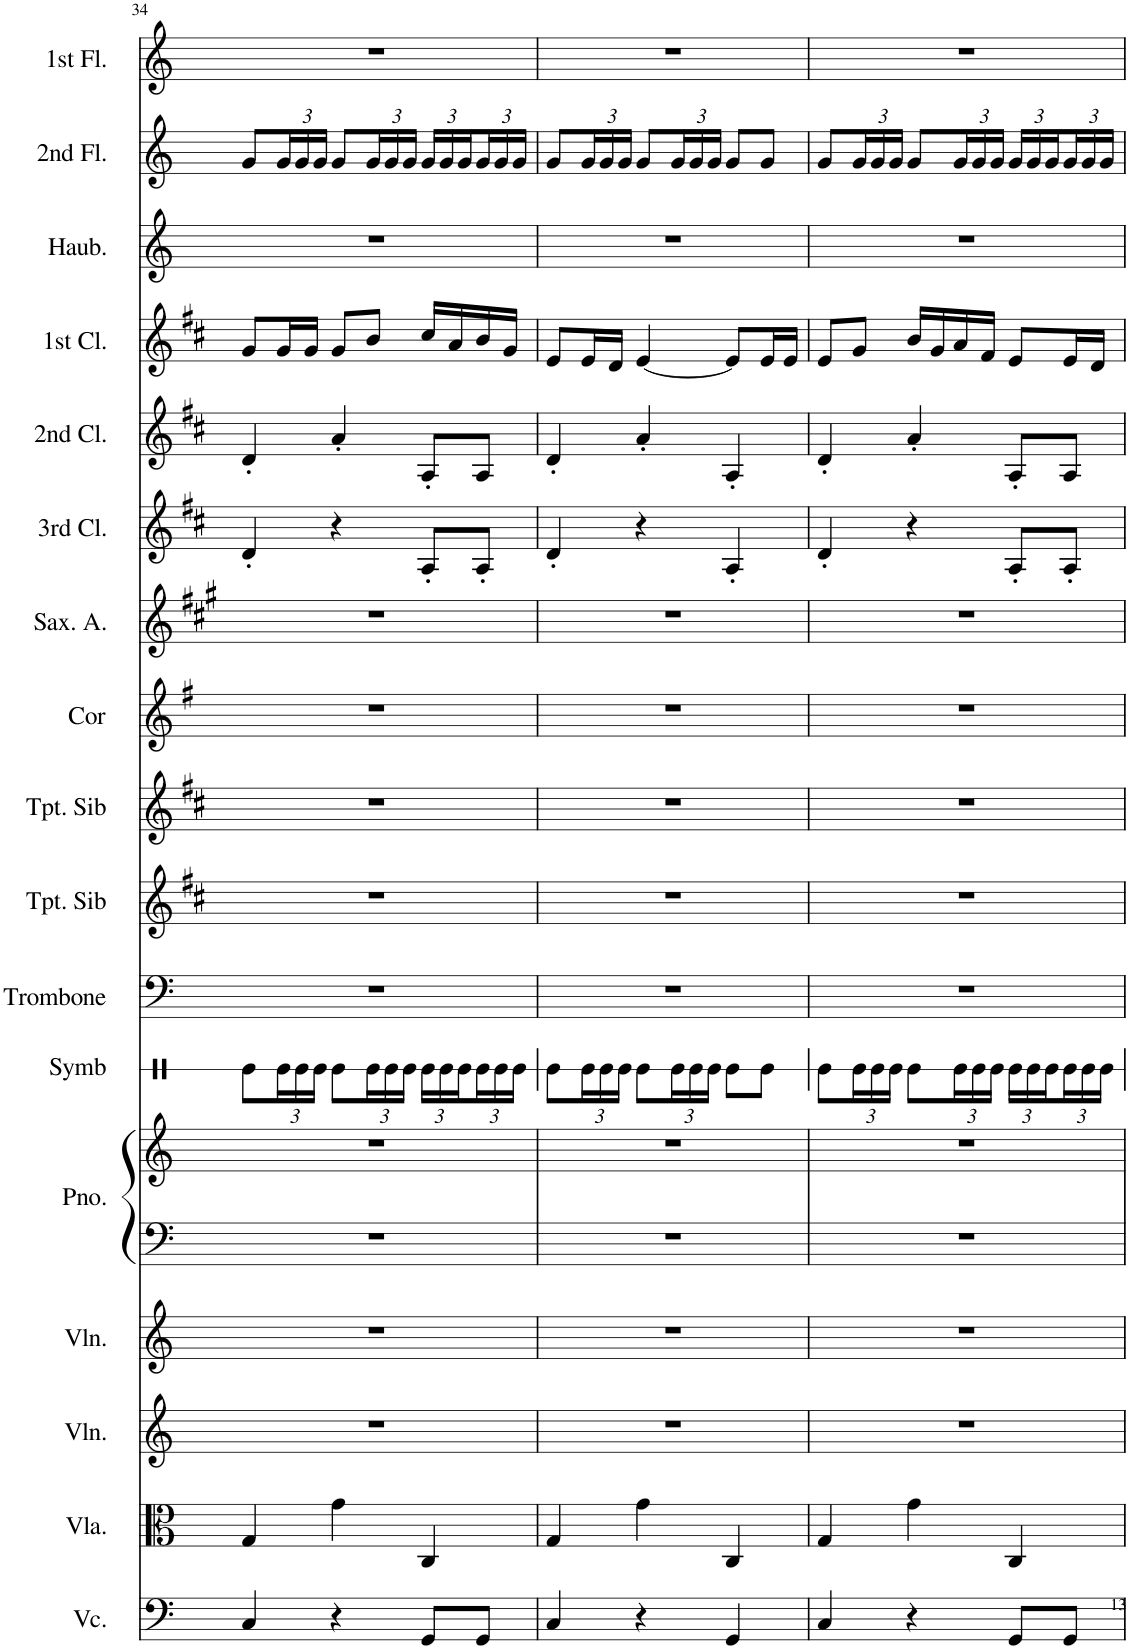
**kern	**kern	**kern	**kern	**kern	**kern	**kern	**kern	**kern	**kern	**kern	**kern	**kern	**kern	**kern	**kern	**kern	**kern
*part17	*part16	*part15	*part14	*part13	*part13	*part12	*part11	*part10	*part9	*part8	*part7	*part6	*part5	*part4	*part3	*part2	*part1
*staff18	*staff17	*staff16	*staff15	*staff14	*staff13	*staff12	*staff11	*staff10	*staff9	*staff8	*staff7	*staff6	*staff5	*staff4	*staff3	*staff2	*staff1
*I"Violoncelle	*I"Violon Alto	*I"Violon	*I"Violon	*I"Piano	*	*I"Symbales	*I"Trombone	*I"Trompette en Sib	*I"Trompette en Sib	*I"Cor	*I"Saxo Alto	*I"3rd clarinette	*I"2nd clarinette	*I"1st clarinette	*I"Haubois	*I"2nd flûte	*I"1st flûte
*I'Vc.	*I'Vla.	*I'Vln.	*I'Vln.	*I'Pno.	*	*I'Symb	*I'Trombone	*I'Tpt. Sib	*I'Tpt. Sib	*I'Cor	*I'Sax. A.	*I'3rd Cl.	*I'2nd Cl.	*I'1st Cl.	*I'Haub.	*I'2nd Fl.	*I'1st Fl.
!!LO:PB:g=z
*clefF4	*clefC3	*clefG2	*clefG2	*clefF4	*clefG2	*clefX	*clefF4	*clefG2	*clefG2	*clefG2	*clefG2	*clefG2	*clefG2	*clefG2	*clefG2	*clefG2	*clefG2
*	*	*	*	*	*	*	*	*Trd1c2	*Trd1c2	*Trd4c7	*Trd5c9	*Trd1c2	*Trd1c2	*Trd1c2	*	*	*
*k[]	*k[]	*k[]	*k[]	*k[]	*k[]	*k[]	*k[]	*k[f#c#]	*k[f#c#]	*k[f#]	*k[f#c#g#]	*k[f#c#]	*k[f#c#]	*k[f#c#]	*k[]	*k[]	*k[]
*M3/4	*M3/4	*M3/4	*M3/4	*M3/4	*M3/4	*M3/4	*M3/4	*M3/4	*M3/4	*M3/4	*M3/4	*M3/4	*M3/4	*M3/4	*M3/4	*M3/4	*M3/4
=34	=34	=34	=34	=34	=34	=34	=34	=34	=34	=34	=34	=34	=34	=34	=34	=34	=34
4C/	4G/	2.r	2.r	2.r	2.r	8Re\L	2.r	2.r	2.r	2.r	2.r	4d'/	4d'/	8g/L	2.r	8g/L	2.r
*	*	*	*	*	*	*Xbrackettup	*	*	*	*	*	*	*	*	*	*Xbrackettup	*
.	.	.	.	.	.	24Re\L	.	.	.	.	.	.	.	16g/L	.	24g/L	.
.	.	.	.	.	.	24Re\	.	.	.	.	.	.	.	.	.	24g/	.
.	.	.	.	.	.	.	.	.	.	.	.	.	.	16g/JJ	.	.	.
.	.	.	.	.	.	24Re\JJ	.	.	.	.	.	.	.	.	.	24g/JJ	.
4r	4g\	.	.	.	.	8Re\L	.	.	.	.	.	4r	4a'/	8g/L	.	8g/L	.
.	.	.	.	.	.	24Re\L	.	.	.	.	.	.	.	8b/J	.	24g/L	.
.	.	.	.	.	.	24Re\	.	.	.	.	.	.	.	.	.	24g/	.
.	.	.	.	.	.	24Re\JJ	.	.	.	.	.	.	.	.	.	24g/JJ	.
8GG/L	4C/	.	.	.	.	24Re\LL	.	.	.	.	.	8A'/L	8A'/L	16cc#/LL	.	24g/LL	.
.	.	.	.	.	.	24Re\	.	.	.	.	.	.	.	.	.	24g/	.
.	.	.	.	.	.	.	.	.	.	.	.	.	.	16a/	.	.	.
.	.	.	.	.	.	24Re\	.	.	.	.	.	.	.	.	.	24g/	.
8GG/J	.	.	.	.	.	24Re\	.	.	.	.	.	8A'/J	8A/J	16b/	.	24g/	.
.	.	.	.	.	.	24Re\	.	.	.	.	.	.	.	.	.	24g/	.
.	.	.	.	.	.	.	.	.	.	.	.	.	.	16g/JJ	.	.	.
.	.	.	.	.	.	24Re\JJ	.	.	.	.	.	.	.	.	.	24g/JJ	.
=35	=35	=35	=35	=35	=35	=35	=35	=35	=35	=35	=35	=35	=35	=35	=35	=35	=35
4C/	4G/	2.r	2.r	2.r	2.r	8Re\L	2.r	2.r	2.r	2.r	2.r	4d'/	4d'/	8e/L	2.r	8g/L	2.r
.	.	.	.	.	.	24Re\L	.	.	.	.	.	.	.	16e/L	.	24g/L	.
.	.	.	.	.	.	24Re\	.	.	.	.	.	.	.	.	.	24g/	.
.	.	.	.	.	.	.	.	.	.	.	.	.	.	16d/JJ	.	.	.
.	.	.	.	.	.	24Re\JJ	.	.	.	.	.	.	.	.	.	24g/JJ	.
4r	4g\	.	.	.	.	8Re\L	.	.	.	.	.	4r	4a'/	[4e/	.	8g/L	.
.	.	.	.	.	.	24Re\L	.	.	.	.	.	.	.	.	.	24g/L	.
.	.	.	.	.	.	24Re\	.	.	.	.	.	.	.	.	.	24g/	.
.	.	.	.	.	.	24Re\JJ	.	.	.	.	.	.	.	.	.	24g/JJ	.
4GG/	4C/	.	.	.	.	8Re\L	.	.	.	.	.	4A'/	4A'/	8e/L]	.	8g/L	.
.	.	.	.	.	.	8Re\J	.	.	.	.	.	.	.	16e/L	.	8g/J	.
.	.	.	.	.	.	.	.	.	.	.	.	.	.	16e/JJ	.	.	.
=36	=36	=36	=36	=36	=36	=36	=36	=36	=36	=36	=36	=36	=36	=36	=36	=36	=36
4C/	4G/	2.r	2.r	2.r	2.r	8Re\L	2.r	2.r	2.r	2.r	2.r	4d'/	4d'/	8e/L	2.r	8g/L	2.r
.	.	.	.	.	.	24Re\L	.	.	.	.	.	.	.	8g/J	.	24g/L	.
.	.	.	.	.	.	24Re\	.	.	.	.	.	.	.	.	.	24g/	.
.	.	.	.	.	.	24Re\JJ	.	.	.	.	.	.	.	.	.	24g/JJ	.
4r	4g\	.	.	.	.	8Re\L	.	.	.	.	.	4r	4a'/	16b/LL	.	8g/L	.
.	.	.	.	.	.	.	.	.	.	.	.	.	.	16g/	.	.	.
.	.	.	.	.	.	24Re\L	.	.	.	.	.	.	.	16a/	.	24g/L	.
.	.	.	.	.	.	24Re\	.	.	.	.	.	.	.	.	.	24g/	.
.	.	.	.	.	.	.	.	.	.	.	.	.	.	16f#/JJ	.	.	.
.	.	.	.	.	.	24Re\JJ	.	.	.	.	.	.	.	.	.	24g/JJ	.
8GG/L	4C/	.	.	.	.	24Re\LL	.	.	.	.	.	8A'/L	8A'/L	8e/L	.	24g/LL	.
.	.	.	.	.	.	24Re\	.	.	.	.	.	.	.	.	.	24g/	.
.	.	.	.	.	.	24Re\	.	.	.	.	.	.	.	.	.	24g/	.
8GG/J	.	.	.	.	.	24Re\	.	.	.	.	.	8A'/J	8A/J	16e/L	.	24g/	.
.	.	.	.	.	.	24Re\	.	.	.	.	.	.	.	.	.	24g/	.
.	.	.	.	.	.	.	.	.	.	.	.	.	.	16d/JJ	.	.	.
.	.	.	.	.	.	24Re\JJ	.	.	.	.	.	.	.	.	.	24g/JJ	.
=	=	=	=	=	=	=	=	=	=	=	=	=	=	=	=	=	=
*-	*-	*-	*-	*-	*-	*-	*-	*-	*-	*-	*-	*-	*-	*-	*-	*-	*-
